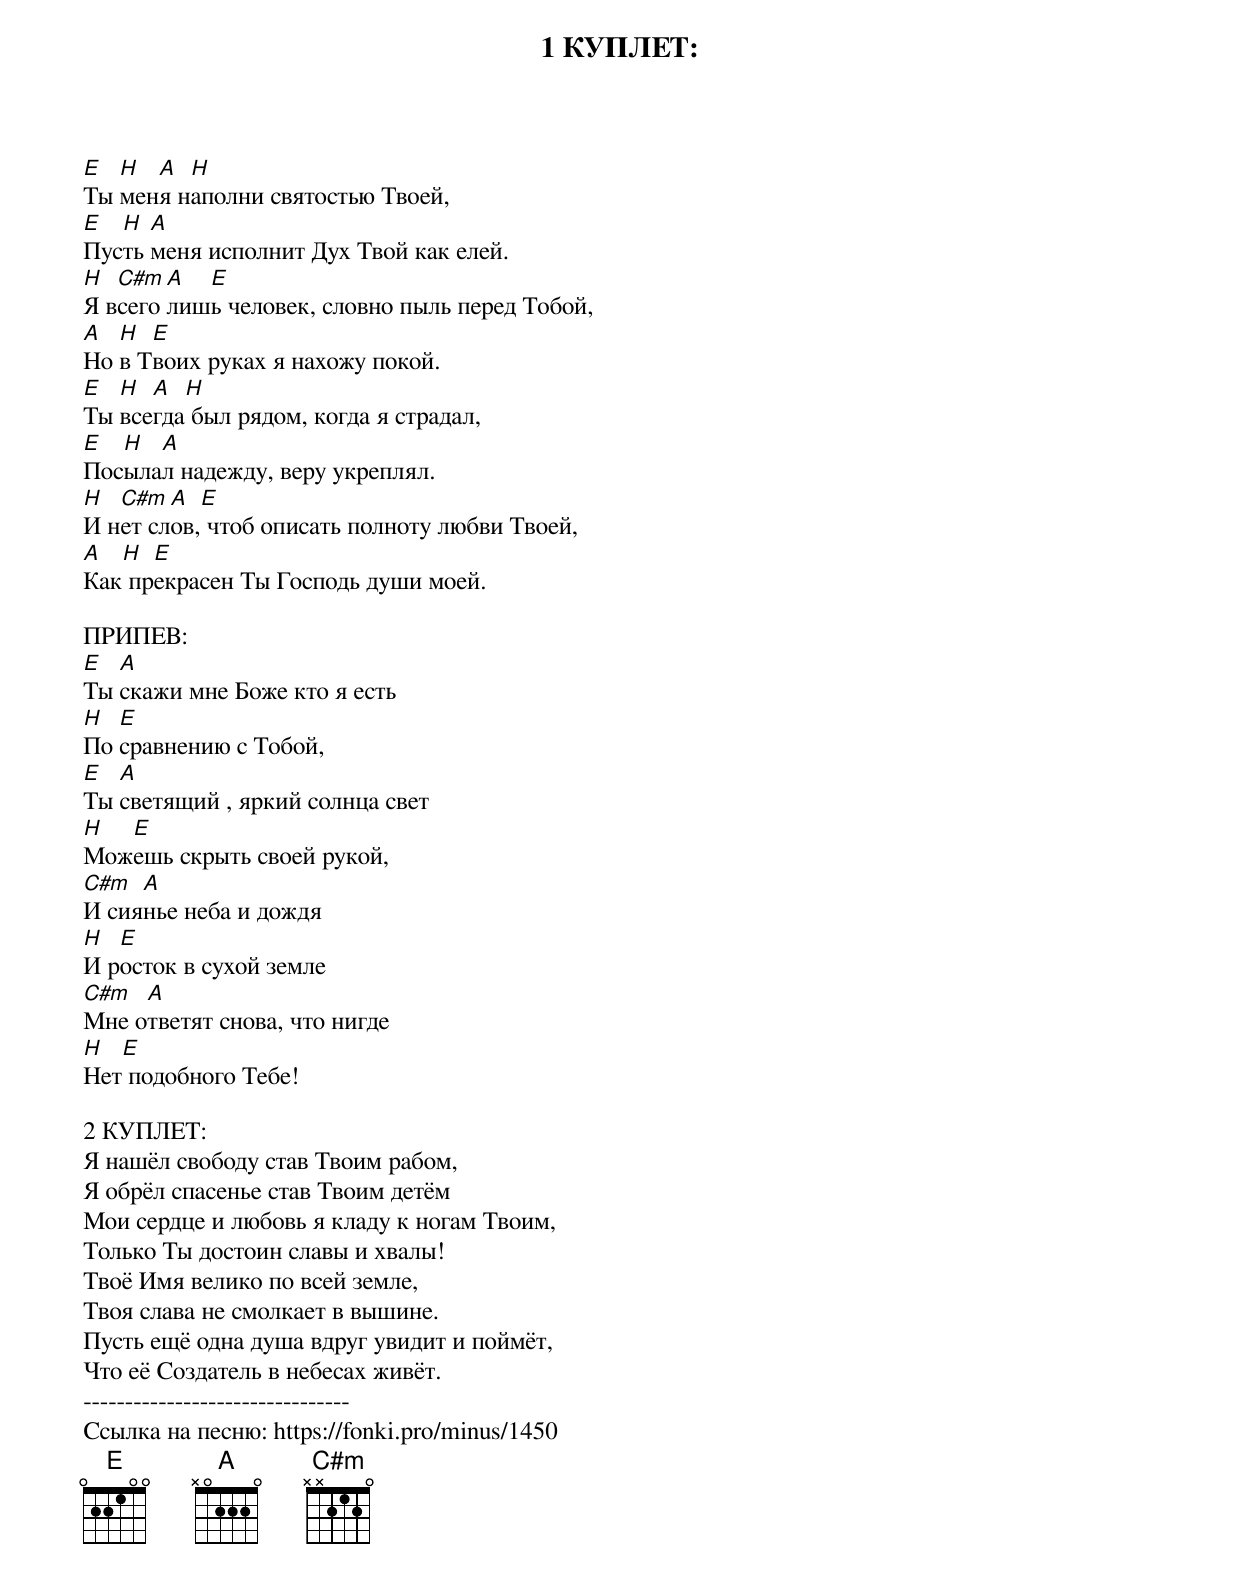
1 КУПЛЕТ:
E  H  A  H
Ты меня наполни святостью Твоей,
E  H  A
Пусть меня исполнит Дух Твой как елей.
H  C#m  A  E
Я всего лишь человек, словно пыль перед Тобой,
A  H  E
Но в Твоих руках я нахожу покой.
E  H  A  H
Ты всегда был рядом, когда я страдал,
E  H  A
Посылал надежду, веру укреплял.
H  C#m  A  E
И нет слов, чтоб описать полноту любви Твоей,
A  H  E
Как прекрасен Ты Господь души моей.

ПРИПЕВ:
E  A
Ты скажи мне Боже кто я есть
H  E
По сравнению с Тобой,
E  A
Ты светящий , яркий солнца свет
H  E
Можешь скрыть своей рукой,
C#m  A
И сиянье неба и дождя
H  E
И росток в сухой земле
C#m  A
Мне ответят снова, что нигде
H  E
Нет подобного Тебе!

2 КУПЛЕТ:
Я нашёл свободу став Твоим рабом,
Я обрёл спасенье став Твоим детём
Мои сердце и любовь я кладу к ногам Твоим,
Только Ты достоин славы и хвалы!
Твоё Имя велико по всей земле,
Твоя слава не смолкает в вышине.
Пусть ещё одна душа вдруг увидит и поймёт,
Что её Создатель в небесах живёт.
--------------------------------
Ссылка на песню: https://fonki.pro/minus/1450
